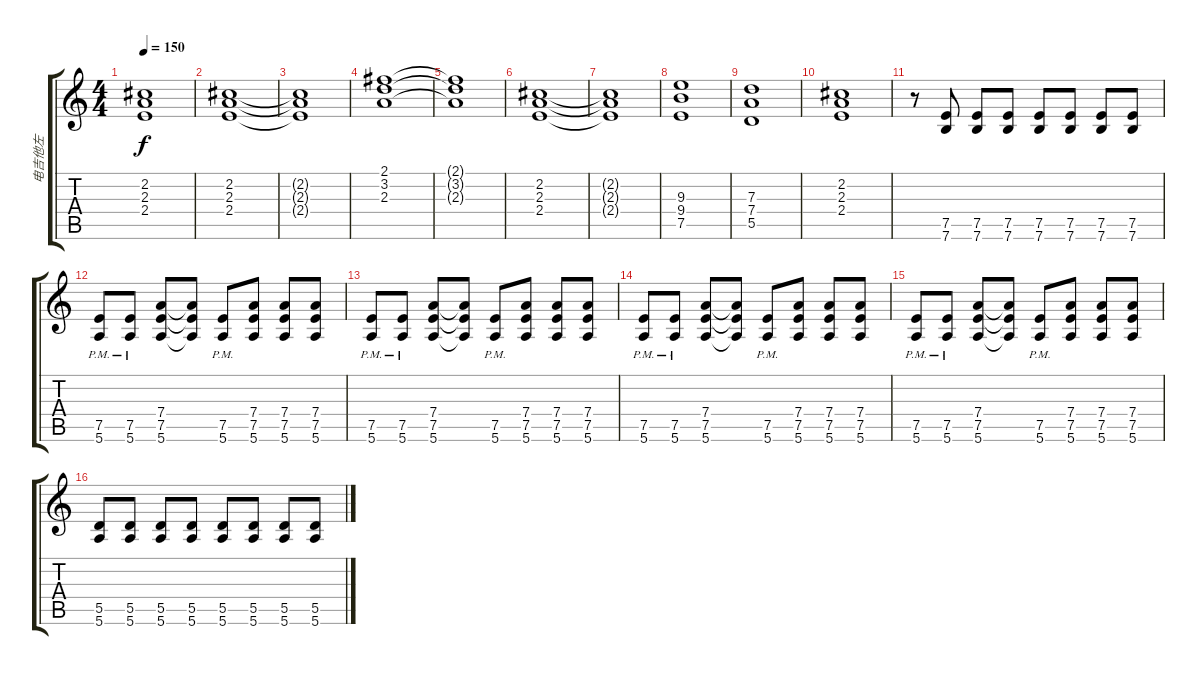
\track ("电吉他左" "电吉他左") {instrument overdrivenguitar}
\staff {score tabs}
\tuning (E4 B3 G3 D3 A2 E2) {hide}
\ts (4 4)
\tempo 150
\clef g2
\ks c
(2.2{t} 2.3{t} 2.4{t}).1{dy f} |
(2.2 2.3 2.4).1 |
(2.2{t} 2.3{t} 2.4{t}).1 |
(2.1 3.2 2.3).1 |
(2.1{t} 3.2{t} 2.3{t}).1 |
(2.2 2.3 2.4).1 |
(2.2{t} 2.3{t} 2.4{t}).1 |
(9.3 9.4 7.5).1 |
(7.3 7.4 5.5).1 |
(2.2 2.3 2.4).1 |
r.8 (7.5 7.6).8 (7.5 7.6).8 (7.5 7.6).8 (7.5 7.6).8 (7.5 7.6).8 (7.5 7.6).8 (7.5 7.6).8 |
(7.5{pm} 5.6{pm}).8 (7.5{pm} 5.6{pm}).8 (7.4 7.5 5.6).8 (7.4{t} 7.5{t} 5.6{t}).8 (7.5{pm} 5.6{pm}).8 (7.4 7.5 5.6).8 (7.4 7.5 5.6).8 (7.4 7.5 5.6).8 |
(7.5{pm} 5.6{pm}).8 (7.5{pm} 5.6{pm}).8 (7.4 7.5 5.6).8 (7.4{t} 7.5{t} 5.6{t}).8 (7.5{pm} 5.6{pm}).8 (7.4 7.5 5.6).8 (7.4 7.5 5.6).8 (7.4 7.5 5.6).8 |
(7.5{pm} 5.6{pm}).8 (7.5{pm} 5.6{pm}).8 (7.4 7.5 5.6).8 (7.4{t} 7.5{t} 5.6{t}).8 (7.5{pm} 5.6{pm}).8 (7.4 7.5 5.6).8 (7.4 7.5 5.6).8 (7.4 7.5 5.6).8 |
(7.5{pm} 5.6{pm}).8 (7.5{pm} 5.6{pm}).8 (7.4 7.5 5.6).8 (7.4{t} 7.5{t} 5.6{t}).8 (7.5{pm} 5.6{pm}).8 (7.4 7.5 5.6).8 (7.4 7.5 5.6).8 (7.4 7.5 5.6).8 |
(5.5 5.6).8 (5.5 5.6).8 (5.5 5.6).8 (5.5 5.6).8 (5.5 5.6).8 (5.5 5.6).8 (5.5 5.6).8 (5.5 5.6).8
